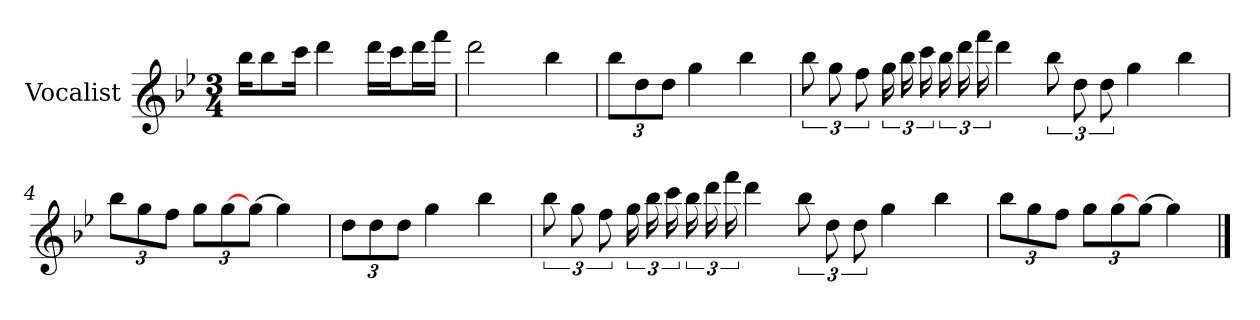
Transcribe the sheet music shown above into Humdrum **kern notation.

**kern
*part1
*staff1
*I"Vocalist
*k[b-e-]
*B-:
*M3/4
=
16bb-KL
8bb-
16cccJk
4ddd
16dddLL
16cccJ
16dddL
16fffJJ
=1
2ddd
4bb-
=2
12bb-L
12dd
12ddJ
4gg
4bb-
=3
12bb-
12gg
12ff
24gg
24bb-
24ccc
24bb-
24ddd
24fff
4ddd
12bb-
12dd
12dd
4gg
4bb-
=4
12bb-L
12gg
12ffJ
12ggL
[12gg
[12ggJ
4gg]
=5
12ddL
12dd
12ddJ
4gg
4bb-
=6
12bb-
12gg
12ff
24gg
24bb-
24ccc
24bb-
24ddd
24fff
4ddd
12bb-
12dd
12dd
4gg
4bb-
=7
12bb-L
12gg
12ffJ
12ggL
[12gg
[12ggJ
4gg]
==
*-
